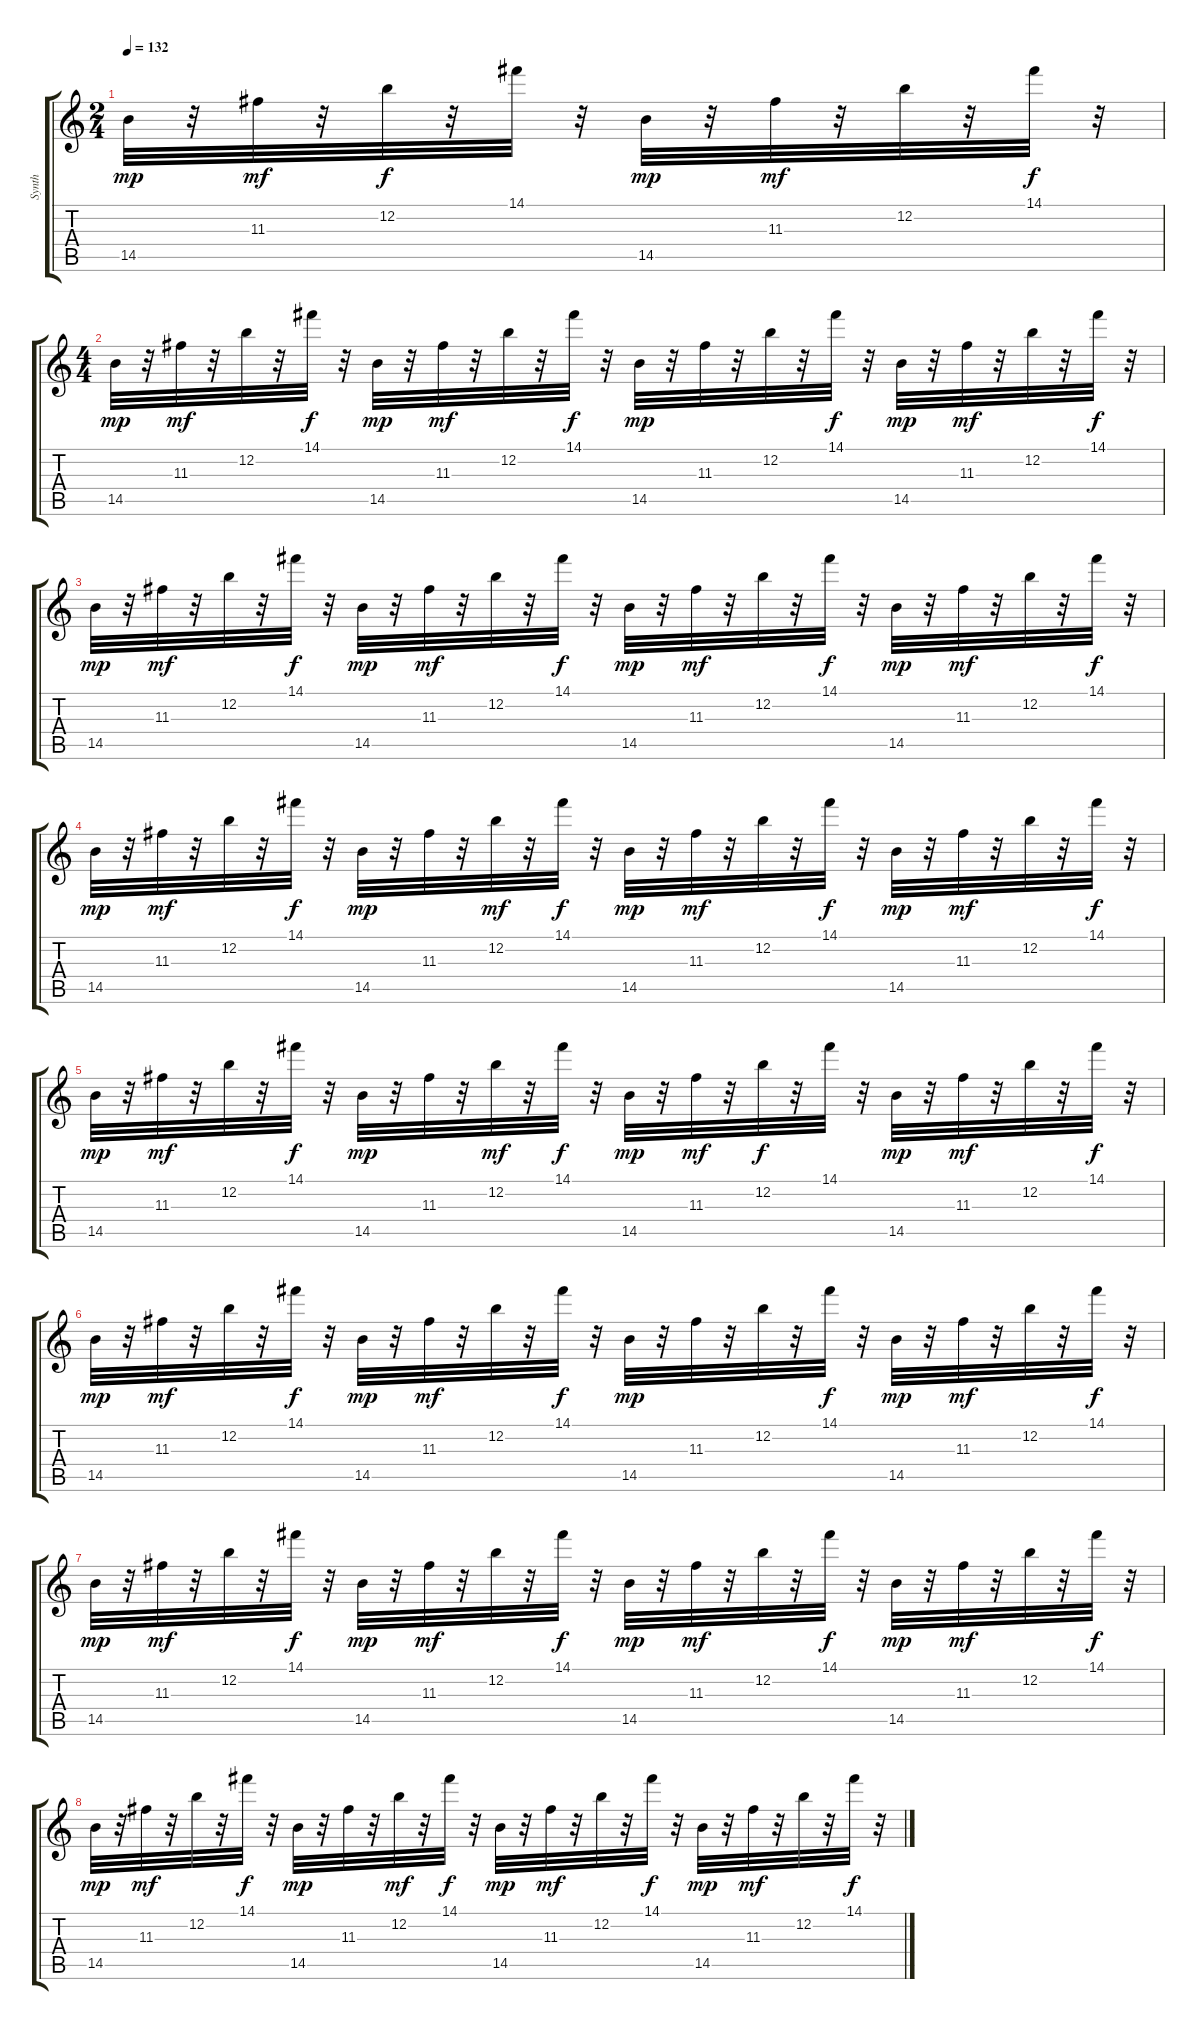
\track ("Synth" "Synth") {instrument electricbasspick}
\staff {score tabs}
\tuning (E4 B3 G3 D3 A2 E2) {hide}
\ts (2 4)
\tempo 132
\clef g2
\ks c
14.5.32{dy mp} r.32 11.3.32{dy mf} r.32 12.2.32{dy f} r.32 14.1.32 r.32 14.5.32{dy mp} r.32 11.3.32{dy mf} r.32 12.2.32 r.32 14.1.32{dy f} r.32 |
\ts (4 4)
14.5.32{dy mp} r.32 11.3.32{dy mf} r.32 12.2.32 r.32 14.1.32{dy f} r.32 14.5.32{dy mp} r.32 11.3.32{dy mf} r.32 12.2.32 r.32 14.1.32{dy f} r.32 14.5.32{dy mp} r.32 11.3.32 r.32 12.2.32 r.32 14.1.32{dy f} r.32 14.5.32{dy mp} r.32 11.3.32{dy mf} r.32 12.2.32 r.32 14.1.32{dy f} r.32 |
14.5.32{dy mp} r.32 11.3.32{dy mf} r.32 12.2.32 r.32 14.1.32{dy f} r.32 14.5.32{dy mp} r.32 11.3.32{dy mf} r.32 12.2.32 r.32 14.1.32{dy f} r.32 14.5.32{dy mp} r.32 11.3.32{dy mf} r.32 12.2.32 r.32 14.1.32{dy f} r.32 14.5.32{dy mp} r.32 11.3.32{dy mf} r.32 12.2.32 r.32 14.1.32{dy f} r.32 |
14.5.32{dy mp} r.32 11.3.32{dy mf} r.32 12.2.32 r.32 14.1.32{dy f} r.32 14.5.32{dy mp} r.32 11.3.32 r.32 12.2.32{dy mf} r.32 14.1.32{dy f} r.32 14.5.32{dy mp} r.32 11.3.32{dy mf} r.32 12.2.32 r.32 14.1.32{dy f} r.32 14.5.32{dy mp} r.32 11.3.32{dy mf} r.32 12.2.32 r.32 14.1.32{dy f} r.32 |
14.5.32{dy mp} r.32 11.3.32{dy mf} r.32 12.2.32 r.32 14.1.32{dy f} r.32 14.5.32{dy mp} r.32 11.3.32 r.32 12.2.32{dy mf} r.32 14.1.32{dy f} r.32 14.5.32{dy mp} r.32 11.3.32{dy mf} r.32 12.2.32{dy f} r.32 14.1.32 r.32 14.5.32{dy mp} r.32 11.3.32{dy mf} r.32 12.2.32 r.32 14.1.32{dy f} r.32 |
14.5.32{dy mp} r.32 11.3.32{dy mf} r.32 12.2.32 r.32 14.1.32{dy f} r.32 14.5.32{dy mp} r.32 11.3.32{dy mf} r.32 12.2.32 r.32 14.1.32{dy f} r.32 14.5.32{dy mp} r.32 11.3.32 r.32 12.2.32 r.32 14.1.32{dy f} r.32 14.5.32{dy mp} r.32 11.3.32{dy mf} r.32 12.2.32 r.32 14.1.32{dy f} r.32 |
14.5.32{dy mp} r.32 11.3.32{dy mf} r.32 12.2.32 r.32 14.1.32{dy f} r.32 14.5.32{dy mp} r.32 11.3.32{dy mf} r.32 12.2.32 r.32 14.1.32{dy f} r.32 14.5.32{dy mp} r.32 11.3.32{dy mf} r.32 12.2.32 r.32 14.1.32{dy f} r.32 14.5.32{dy mp} r.32 11.3.32{dy mf} r.32 12.2.32 r.32 14.1.32{dy f} r.32 |
14.5.32{dy mp} r.32 11.3.32{dy mf} r.32 12.2.32 r.32 14.1.32{dy f} r.32 14.5.32{dy mp} r.32 11.3.32 r.32 12.2.32{dy mf} r.32 14.1.32{dy f} r.32 14.5.32{dy mp} r.32 11.3.32{dy mf} r.32 12.2.32 r.32 14.1.32{dy f} r.32 14.5.32{dy mp} r.32 11.3.32{dy mf} r.32 12.2.32 r.32 14.1.32{dy f} r.32
